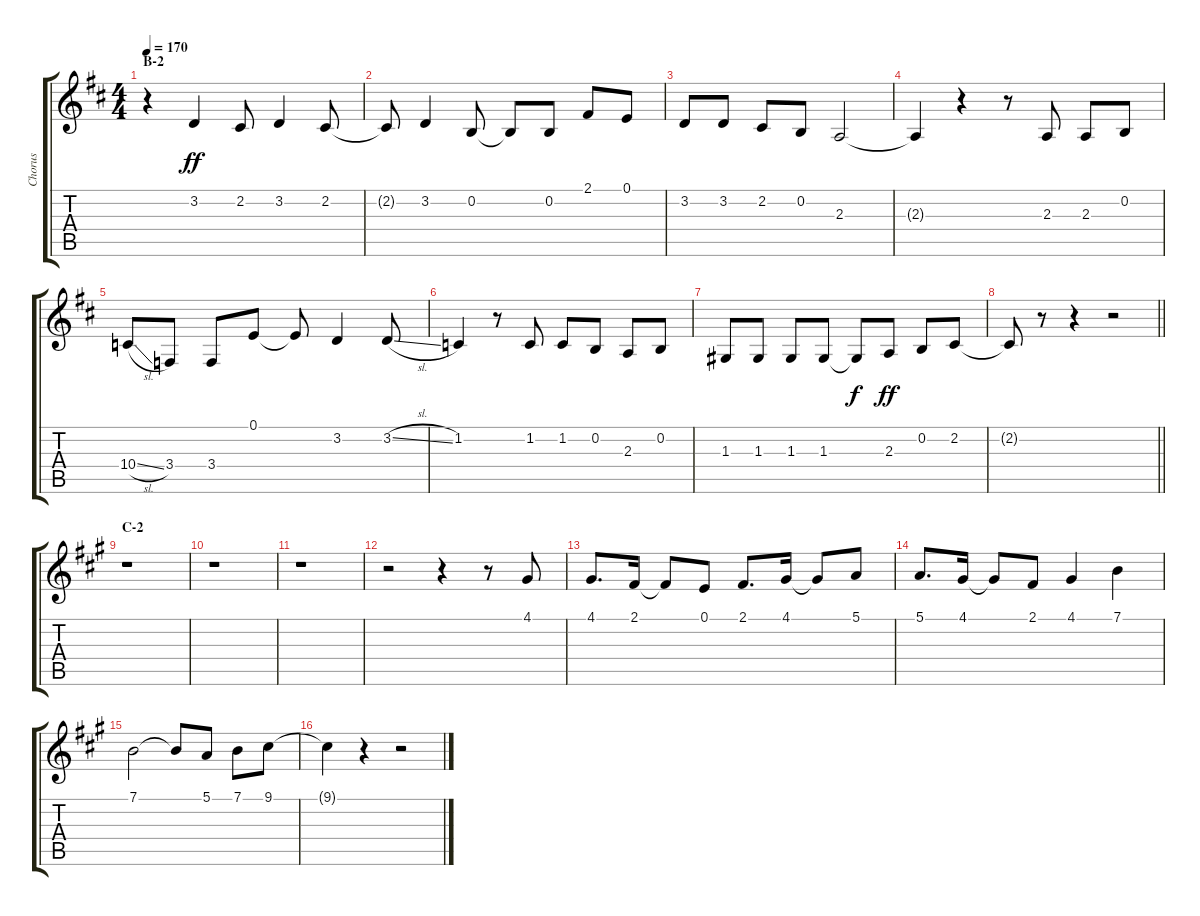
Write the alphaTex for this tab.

\track ("Chorus" "Chorus") {instrument voiceoohs}
\staff {score tabs}
\tuning (E4 B3 G3 D3 A2 E2) {hide}
\ts (4 4)
\section ("" "B-2")
\tempo 170
\clef g2
\ks d
r.4{dy ff} 3.2.4 2.2.8 3.2.4 2.2.8 |
2.2{t}.8 3.2.4 0.2.8 0.2{t}.8 0.2.8 2.1.8 0.1.8 |
3.2.8 3.2.8 2.2.8 0.2.8 2.3.2 |
2.3{t}.4 r.4 r.8 2.3.8 2.3.8 0.2.8 |
10.4{sl}.8 3.4.8 3.4.8 0.1.8 0.1{t}.8 3.2.4 3.2{sl}.8 |
1.2.4 r.8 1.2.8 1.2.8 0.2.8 2.3.8 0.2.8 |
1.3.8 1.3.8 1.3.8 1.3.8 1.3{t}.8{dy f} 2.3.8{dy ff} 0.2.8 2.2.8 |
\barLineRight lightlight
2.2{t}.8 r.8 r.4 r.2 |
\section ("" "C-2")
\ks a
r.1 |
r.1 |
r.1 |
r.2 r.4 r.8 4.1.8 |
4.1.8{d} 2.1.16 2.1{t}.8 0.1.8 2.1.8{d} 4.1.16 4.1{t}.8 5.1.8 |
5.1.8{d} 4.1.16 4.1{t}.8 2.1.8 4.1.4 7.1.4 |
7.1.2 7.1{t}.8 5.1.8 7.1.8 9.1.8 |
9.1{t}.4 r.4 r.2
